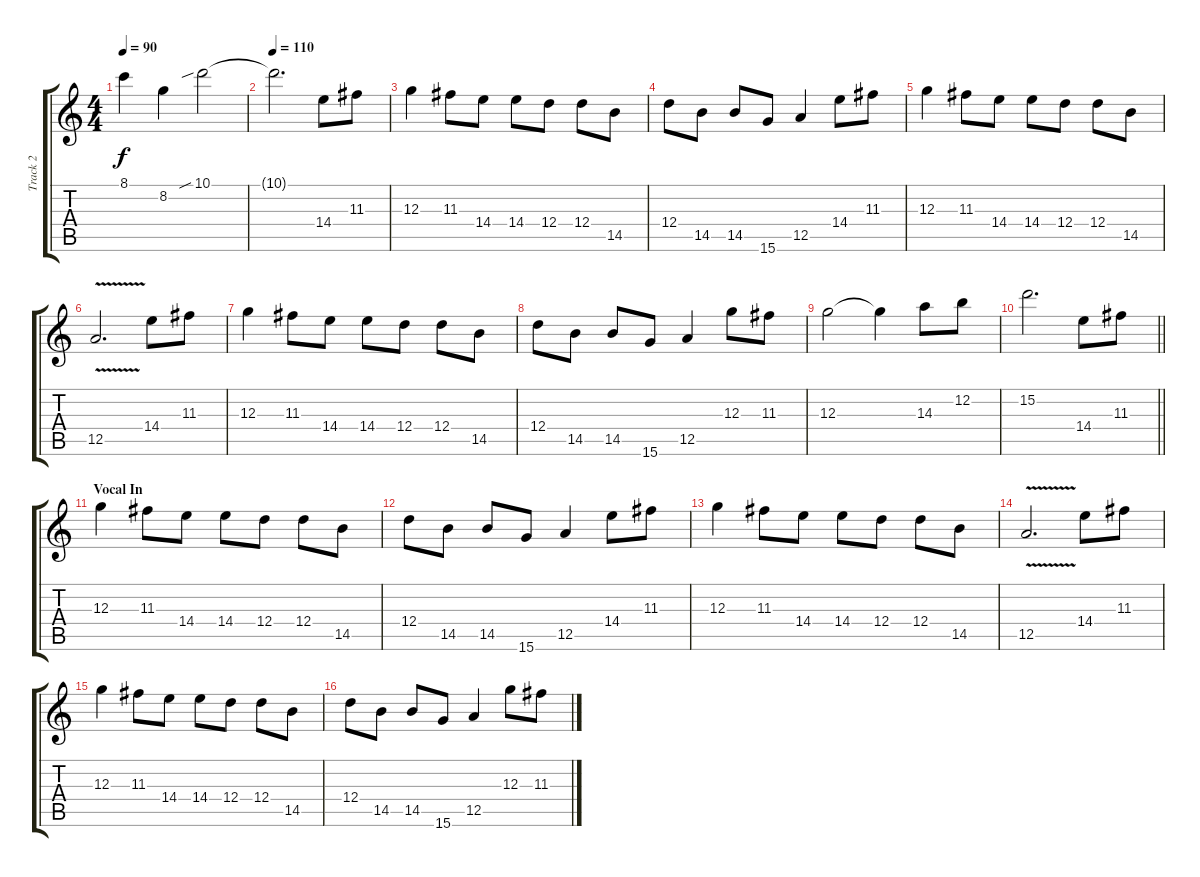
\track ("Track 2" "Track 2") {instrument electricguitarclean}
\staff {score tabs}
\tuning (E4 B3 G3 D3 A2 E2) {hide}
\ts (4 4)
\tempo 90
\clef g2
\ks c
8.1.4{dy f} 8.2.4 10.1{sib}.2 |
\tempo 110
10.1{t}.2{d} 14.4.8 11.3.8 |
12.3.4 11.3.8 14.4.8 14.4.8 12.4.8 12.4.8 14.5.8 |
12.4.8 14.5.8 14.5.8 15.6.8 12.5.4 14.4.8 11.3.8 |
12.3.4 11.3.8 14.4.8 14.4.8 12.4.8 12.4.8 14.5.8 |
12.5{v}.2{d} 14.4.8 11.3.8 |
12.3.4 11.3.8 14.4.8 14.4.8 12.4.8 12.4.8 14.5.8 |
12.4.8 14.5.8 14.5.8 15.6.8 12.5.4 12.3.8 11.3.8 |
12.3.2 12.3{t}.4 14.3.8 12.2.8 |
\barLineRight lightlight
15.2.2{d} 14.4.8 11.3.8 |
\section ("" "Vocal In")
12.3.4 11.3.8 14.4.8 14.4.8 12.4.8 12.4.8 14.5.8 |
12.4.8 14.5.8 14.5.8 15.6.8 12.5.4 14.4.8 11.3.8 |
12.3.4 11.3.8 14.4.8 14.4.8 12.4.8 12.4.8 14.5.8 |
12.5{v}.2{d} 14.4.8 11.3.8 |
12.3.4 11.3.8 14.4.8 14.4.8 12.4.8 12.4.8 14.5.8 |
12.4.8 14.5.8 14.5.8 15.6.8 12.5.4 12.3.8 11.3.8
